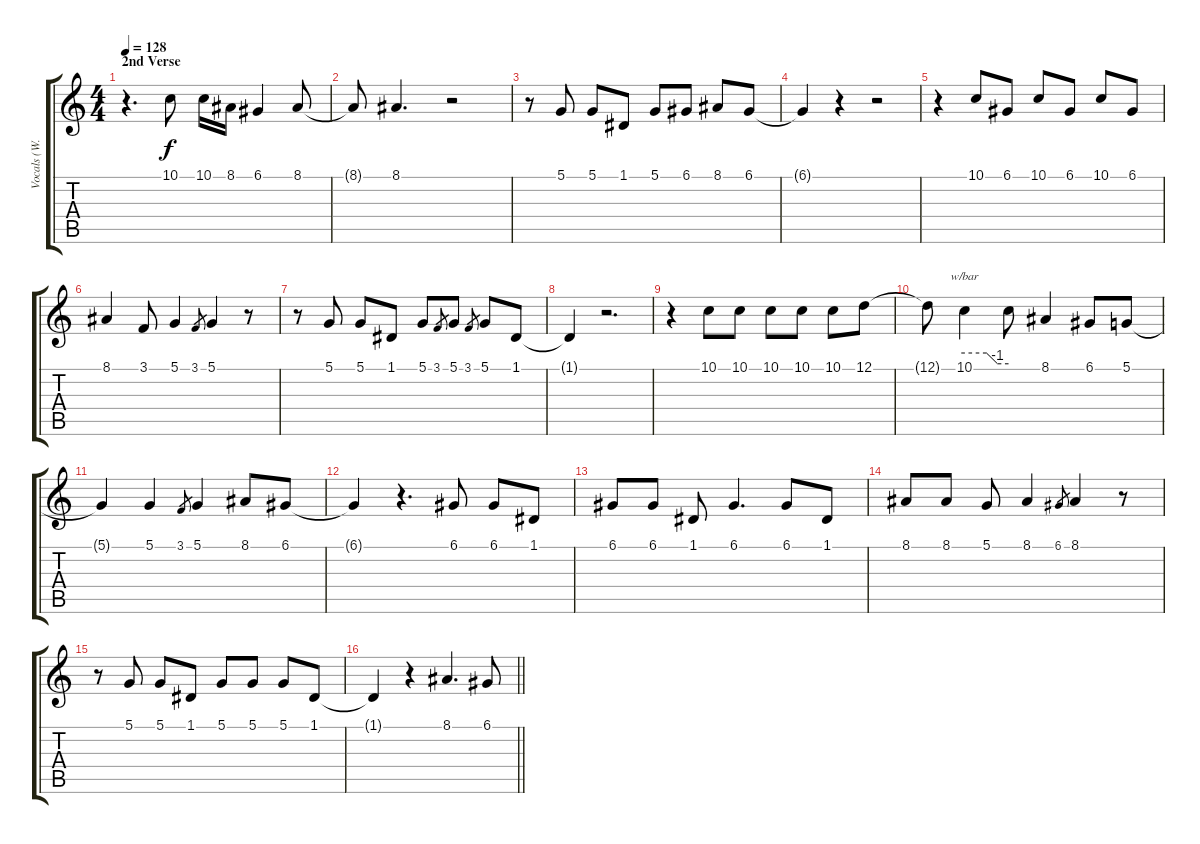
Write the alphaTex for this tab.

\track ("Vocals (W. Axl Rose)" "Vocals (W.") {instrument lead2sawtooth}
\staff {score tabs}
\tuning (D4 A3 F3 C3 G2 D2) {hide}
\ts (4 4)
\section ("" "2nd Verse")
\tempo 128
\clef g2
\ks c
r.4{d dy f} 10.1.8 10.1.16 8.1.16 6.1.4 8.1.8 |
8.1{t}.8 8.1.4{d} r.2 |
r.8 5.1.8 5.1.8 1.1.8 5.1.8 6.1.8 8.1.8 6.1.8 |
6.1{t}.4 r.4 r.2 |
r.4 10.1.8 6.1.8 10.1.8 6.1.8 10.1.8 6.1.8 |
8.1.4 3.1.8 5.1.4 3.1.8{gr} 5.1.4 r.8 |
r.8 5.1.8 5.1.8 1.1.8 5.1.8 3.1.8{gr} 5.1.8 3.1.8{gr} 5.1.8 1.1.8 |
1.1{t}.4 r.2{d} |
r.4 10.1.8 10.1.8 10.1.8 10.1.8 10.1.8 12.1.8 |
12.1{t}.8 10.1.4{tbe (custom default 0 0 30 0 45 -4 60 -4)} 10.1{t}.8 8.1.4 6.1.8 5.1.8 |
5.1{t}.4 5.1.4 3.1.8{gr} 5.1.4 8.1.8 6.1.8 |
6.1{t}.4 r.4{d} 6.1.8 6.1.8 1.1.8 |
6.1.8 6.1.8 1.1.8 6.1.4{d} 6.1.8 1.1.8 |
8.1.8 8.1.8 5.1.8 8.1.4 6.1.8{gr} 8.1.4 r.8 |
r.8 5.1.8 5.1.8 1.1.8 5.1.8 5.1.8 5.1.8 1.1.8 |
\barLineRight lightlight
1.1{t}.4 r.4 8.1.4{d} 6.1.8
